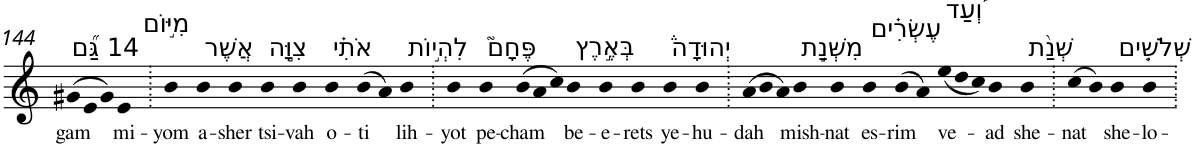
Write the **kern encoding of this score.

**kern	**text
*part1	*part1
*staff1	*staff1
*I"Piano	*
*I'Pno	*
!!LO:PB:g=z
*clefG2	*
*k[]	*
*Xtuplet	*
=144	=144
!LO:TX:a:t=14 גַּ֞ם	!
!	!LO:LY:b
(>12g#X	gam
12e	.
12g#)	.
!LO:TX:a:t=מִיּ֣וֹם	!
!	!LO:LY:b
4e	mi-
=145.	=145.
!	!LO:LY:b
4b	-yom
!LO:TX:a:t=אֲשֶׁר	!
!	!LO:LY:b
4b	a-
!	!LO:LY:b
4b	-sher
!LO:TX:a:t=צִוָּ֣ה	!
!	!LO:LY:b
4b	tsi-
!	!LO:LY:b
4b	-vah
!LO:TX:a:t=אֹתִ֗י	!
!	!LO:LY:b
4b	o-
!	!LO:LY:b
(>8b	-ti
8a)	.
!LO:TX:a:t=לִהְי֣וֹת	!
!	!LO:LY:b
4b	lih-
=146.	=146.
!	!LO:LY:b
4b	-yot
!LO:TX:a:t=פֶּחָם֮	!
!	!LO:LY:b
4b	pe-
!	!LO:LY:b
(>12b	-cham
12a	.
12cc)	.
!LO:TX:a:t=בְּאֶ֣רֶץ	!
!	!LO:LY:b
4b	be-
!	!LO:LY:b
4b	-e-
!	!LO:LY:b
4b	-rets
!LO:TX:a:t=יְהוּדָה֒	!
!	!LO:LY:b
4b	ye-
!	!LO:LY:b
4b	-hu-
=147.	=147.
!	!LO:LY:b
(>12a	-dah
12b	.
12a)	.
!LO:TX:a:t=מִשְּׁנַ֣ת	!
!	!LO:LY:b
4b	mish-
!	!LO:LY:b
4b	-nat
!LO:TX:a:t=עֶשְׂרִ֗ים	!
!	!LO:LY:b
4b	es-
!	!LO:LY:b
(>8b	-rim
8a)	.
!LO:TX:a:t=וְ֠עַד	!
!	!LO:LY:b
(<12ee	ve-
12dd	.
12cc)	.
!	!LO:LY:b
4b	-ad
!LO:TX:a:t=שְׁנַ֨ת	!
!	!LO:LY:b
4b	she-
=148.	=148.
!	!LO:LY:b
(>8cc	-nat
8b)	.
!LO:TX:a:t=שְׁלֹשִׁ֤ים	!
!	!LO:LY:b
4b	she-
!	!LO:LY:b
4b	-lo-
=.	=.
*-	*-
